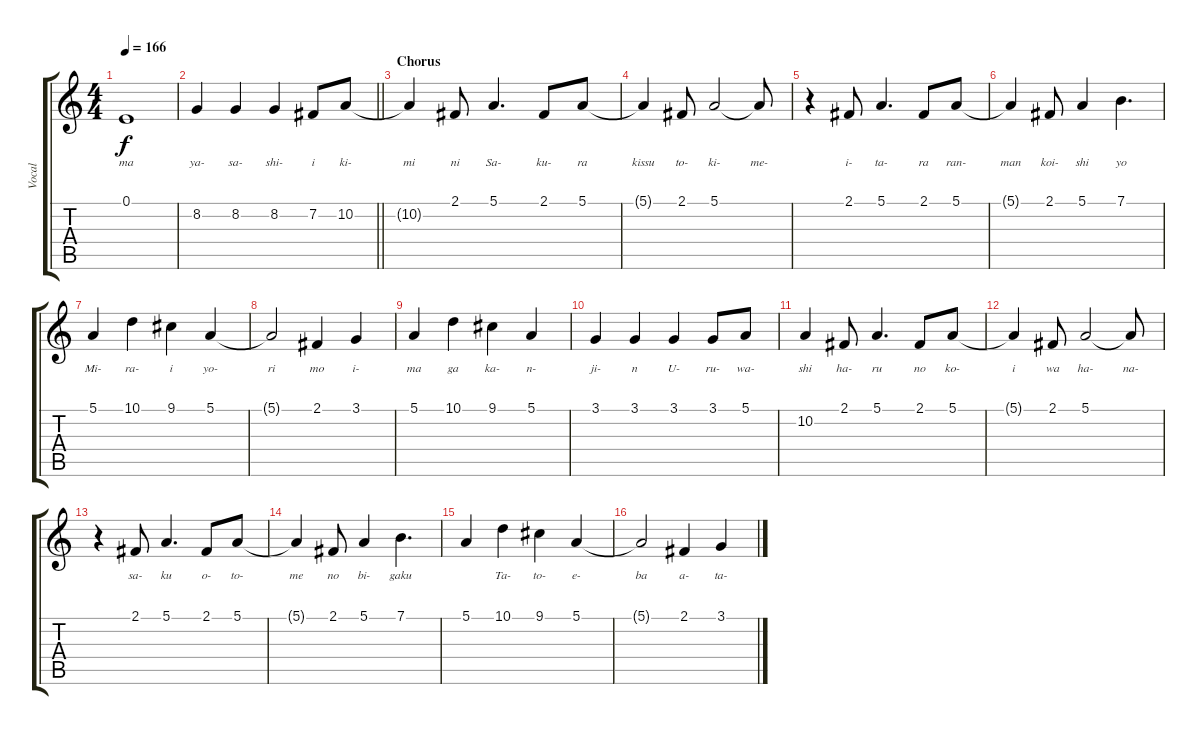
\track ("Vocal" "Vocal") {instrument clarinet}
\staff {score tabs}
\tuning (E4 B3 G3 D3 A2 E2) {hide}
\ts (4 4)
\tempo 166
\clef g2
\ks c
0.1{t}.1{lyrics (0 "ma") lyrics (1 "") lyrics (2 "") lyrics (3 "") lyrics (4 "") dy f} |
\barLineRight lightlight
8.2.4{lyrics (0 "ya-") lyrics (1 "") lyrics (2 "") lyrics (3 "") lyrics (4 "")} 8.2.4{lyrics (0 "sa-") lyrics (1 "") lyrics (2 "") lyrics (3 "") lyrics (4 "")} 8.2.4{lyrics (0 "shi-") lyrics (1 "") lyrics (2 "") lyrics (3 "") lyrics (4 "")} 7.2.8{lyrics (0 "i") lyrics (1 "") lyrics (2 "") lyrics (3 "") lyrics (4 "")} 10.2.8{lyrics (0 "ki-") lyrics (1 "") lyrics (2 "") lyrics (3 "") lyrics (4 "")} |
\section ("" "Chorus")
10.2{t}.4{lyrics (0 "mi") lyrics (1 "") lyrics (2 "") lyrics (3 "") lyrics (4 "")} 2.1.8{lyrics (0 "ni") lyrics (1 "") lyrics (2 "") lyrics (3 "") lyrics (4 "")} 5.1.4{d lyrics (0 "Sa-") lyrics (1 "") lyrics (2 "") lyrics (3 "") lyrics (4 "")} 2.1.8{lyrics (0 "ku-") lyrics (1 "") lyrics (2 "") lyrics (3 "") lyrics (4 "")} 5.1.8{lyrics (0 "ra") lyrics (1 "") lyrics (2 "") lyrics (3 "") lyrics (4 "")} |
5.1{t}.4{lyrics (0 "kissu") lyrics (1 "") lyrics (2 "") lyrics (3 "") lyrics (4 "")} 2.1.8{lyrics (0 "to-") lyrics (1 "") lyrics (2 "") lyrics (3 "") lyrics (4 "")} 5.1.2{lyrics (0 "ki-") lyrics (1 "") lyrics (2 "") lyrics (3 "") lyrics (4 "")} 5.1{t}.8{lyrics (0 "me-") lyrics (1 "") lyrics (2 "") lyrics (3 "") lyrics (4 "")} |
r.4 2.1.8{lyrics (0 "i-") lyrics (1 "") lyrics (2 "") lyrics (3 "") lyrics (4 "")} 5.1.4{d lyrics (0 "ta-") lyrics (1 "") lyrics (2 "") lyrics (3 "") lyrics (4 "")} 2.1.8{lyrics (0 "ra") lyrics (1 "") lyrics (2 "") lyrics (3 "") lyrics (4 "")} 5.1.8{lyrics (0 "ran-") lyrics (1 "") lyrics (2 "") lyrics (3 "") lyrics (4 "")} |
5.1{t}.4{lyrics (0 "man") lyrics (1 "") lyrics (2 "") lyrics (3 "") lyrics (4 "")} 2.1.8{lyrics (0 "koi-") lyrics (1 "") lyrics (2 "") lyrics (3 "") lyrics (4 "")} 5.1.4{lyrics (0 "shi") lyrics (1 "") lyrics (2 "") lyrics (3 "") lyrics (4 "")} 7.1.4{d lyrics (0 "yo") lyrics (1 "") lyrics (2 "") lyrics (3 "") lyrics (4 "")} |
5.1.4{lyrics (0 "Mi-") lyrics (1 "") lyrics (2 "") lyrics (3 "") lyrics (4 "")} 10.1.4{lyrics (0 "ra-") lyrics (1 "") lyrics (2 "") lyrics (3 "") lyrics (4 "")} 9.1.4{lyrics (0 "i") lyrics (1 "") lyrics (2 "") lyrics (3 "") lyrics (4 "")} 5.1.4{lyrics (0 "yo-") lyrics (1 "") lyrics (2 "") lyrics (3 "") lyrics (4 "")} |
5.1{t}.2{lyrics (0 "ri") lyrics (1 "") lyrics (2 "") lyrics (3 "") lyrics (4 "")} 2.1.4{lyrics (0 "mo") lyrics (1 "") lyrics (2 "") lyrics (3 "") lyrics (4 "")} 3.1.4{lyrics (0 "i-") lyrics (1 "") lyrics (2 "") lyrics (3 "") lyrics (4 "")} |
5.1.4{lyrics (0 "ma") lyrics (1 "") lyrics (2 "") lyrics (3 "") lyrics (4 "")} 10.1.4{lyrics (0 "ga") lyrics (1 "") lyrics (2 "") lyrics (3 "") lyrics (4 "")} 9.1.4{lyrics (0 "ka-") lyrics (1 "") lyrics (2 "") lyrics (3 "") lyrics (4 "")} 5.1.4{lyrics (0 "n-") lyrics (1 "") lyrics (2 "") lyrics (3 "") lyrics (4 "")} |
3.1.4{lyrics (0 "ji-") lyrics (1 "") lyrics (2 "") lyrics (3 "") lyrics (4 "")} 3.1.4{lyrics (0 "n") lyrics (1 "") lyrics (2 "") lyrics (3 "") lyrics (4 "")} 3.1.4{lyrics (0 "U-") lyrics (1 "") lyrics (2 "") lyrics (3 "") lyrics (4 "")} 3.1.8{lyrics (0 "ru-") lyrics (1 "") lyrics (2 "") lyrics (3 "") lyrics (4 "")} 5.1.8{lyrics (0 "wa-") lyrics (1 "") lyrics (2 "") lyrics (3 "") lyrics (4 "")} |
10.2.4{lyrics (0 "shi") lyrics (1 "") lyrics (2 "") lyrics (3 "") lyrics (4 "")} 2.1.8{lyrics (0 "ha-") lyrics (1 "") lyrics (2 "") lyrics (3 "") lyrics (4 "")} 5.1.4{d lyrics (0 "ru") lyrics (1 "") lyrics (2 "") lyrics (3 "") lyrics (4 "")} 2.1.8{lyrics (0 "no") lyrics (1 "") lyrics (2 "") lyrics (3 "") lyrics (4 "")} 5.1.8{lyrics (0 "ko-") lyrics (1 "") lyrics (2 "") lyrics (3 "") lyrics (4 "")} |
5.1{t}.4{lyrics (0 "i") lyrics (1 "") lyrics (2 "") lyrics (3 "") lyrics (4 "")} 2.1.8{lyrics (0 "wa") lyrics (1 "") lyrics (2 "") lyrics (3 "") lyrics (4 "")} 5.1.2{lyrics (0 "ha-") lyrics (1 "") lyrics (2 "") lyrics (3 "") lyrics (4 "")} 5.1{t}.8{lyrics (0 "na-") lyrics (1 "") lyrics (2 "") lyrics (3 "") lyrics (4 "")} |
r.4 2.1.8{lyrics (0 "sa-") lyrics (1 "") lyrics (2 "") lyrics (3 "") lyrics (4 "")} 5.1.4{d lyrics (0 "ku") lyrics (1 "") lyrics (2 "") lyrics (3 "") lyrics (4 "")} 2.1.8{lyrics (0 "o-") lyrics (1 "") lyrics (2 "") lyrics (3 "") lyrics (4 "")} 5.1.8{lyrics (0 "to-") lyrics (1 "") lyrics (2 "") lyrics (3 "") lyrics (4 "")} |
5.1{t}.4{lyrics (0 "me") lyrics (1 "") lyrics (2 "") lyrics (3 "") lyrics (4 "")} 2.1.8{lyrics (0 "no") lyrics (1 "") lyrics (2 "") lyrics (3 "") lyrics (4 "")} 5.1.4{lyrics (0 "bi-") lyrics (1 "") lyrics (2 "") lyrics (3 "") lyrics (4 "")} 7.1.4{d lyrics (0 "gaku") lyrics (1 "") lyrics (2 "") lyrics (3 "") lyrics (4 "")} |
5.1.4{lyrics (0 "") lyrics (1 "") lyrics (2 "") lyrics (3 "") lyrics (4 "")} 10.1.4{lyrics (0 "Ta-") lyrics (1 "") lyrics (2 "") lyrics (3 "") lyrics (4 "")} 9.1.4{lyrics (0 "to-") lyrics (1 "") lyrics (2 "") lyrics (3 "") lyrics (4 "")} 5.1.4{lyrics (0 "e-") lyrics (1 "") lyrics (2 "") lyrics (3 "") lyrics (4 "")} |
5.1{t}.2{lyrics (0 "ba") lyrics (1 "") lyrics (2 "") lyrics (3 "") lyrics (4 "")} 2.1.4{lyrics (0 "a-") lyrics (1 "") lyrics (2 "") lyrics (3 "") lyrics (4 "")} 3.1.4{lyrics (0 "ta-") lyrics (1 "") lyrics (2 "") lyrics (3 "") lyrics (4 "")}
